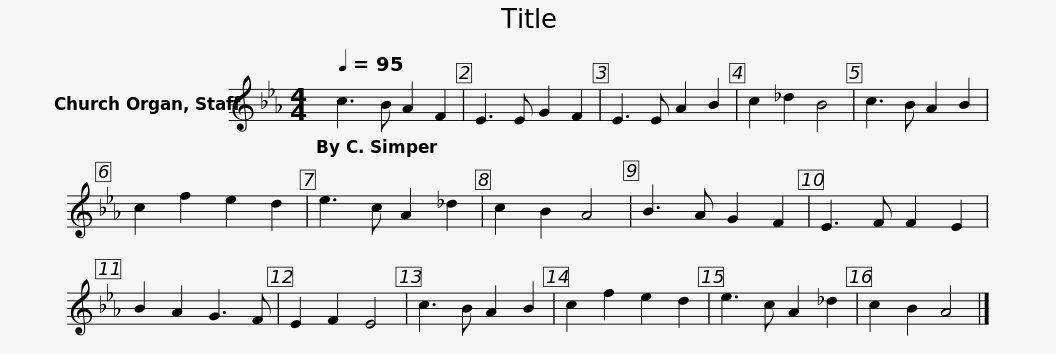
X:1
L:1/8
Q:1/4=95
M:4/4
I:linebreak $
K:Eb
V:1 treble
V:1
 c3 B A2 F2 | E3 E G2 F2 | E3 E A2 B2 | c2 _d2 B4 | c3 B A2 B2 | %5
 c2 f2 e2 d2 | e3 c A2 _d2 | c2 B2 A4 | B3 A G2 F2 |$ E3 F F2 E2 | %10
 B2 A2 G3 F | E2 F2 E4 | c3 B A2 B2 | c2 f2 e2 d2 | e3 c A2 _d2 | %15
 c2 B2 A4 |] %16
